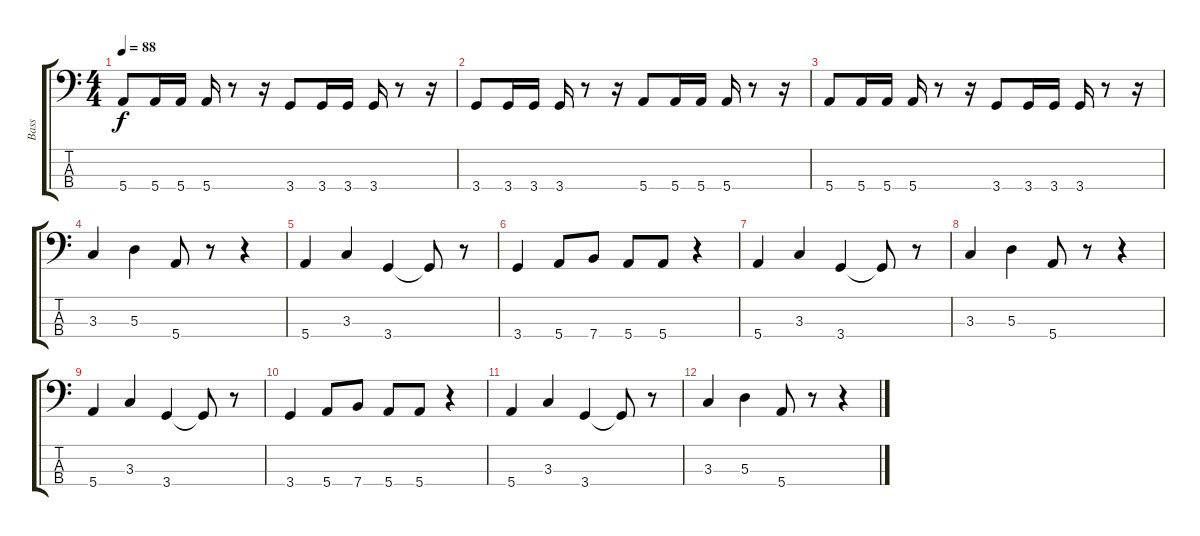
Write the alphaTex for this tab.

\track ("Bass" "Bass") {instrument fretlessbass}
\staff {score tabs}
\tuning (G2 D2 A1 E1) {hide}
\ts (4 4)
\tempo 88
\clef f4
\ks c
5.4.8{dy f} 5.4.16 5.4.16 5.4.16 r.8 r.16 3.4.8 3.4.16 3.4.16 3.4.16 r.8 r.16 |
3.4.8 3.4.16 3.4.16 3.4.16 r.8 r.16 5.4.8 5.4.16 5.4.16 5.4.16 r.8 r.16 |
5.4.8 5.4.16 5.4.16 5.4.16 r.8 r.16 3.4.8 3.4.16 3.4.16 3.4.16 r.8 r.16 |
3.3.4 5.3.4 5.4.8 r.8 r.4 |
5.4.4 3.3.4 3.4.4 3.4{t}.8 r.8 |
3.4.4 5.4.8 7.4.8 5.4.8 5.4.8 r.4 |
5.4.4 3.3.4 3.4.4 3.4{t}.8 r.8 |
3.3.4 5.3.4 5.4.8 r.8 r.4 |
5.4.4 3.3.4 3.4.4 3.4{t}.8 r.8 |
3.4.4 5.4.8 7.4.8 5.4.8 5.4.8 r.4 |
5.4.4 3.3.4 3.4.4 3.4{t}.8 r.8 |
3.3.4 5.3.4 5.4.8 r.8 r.4
